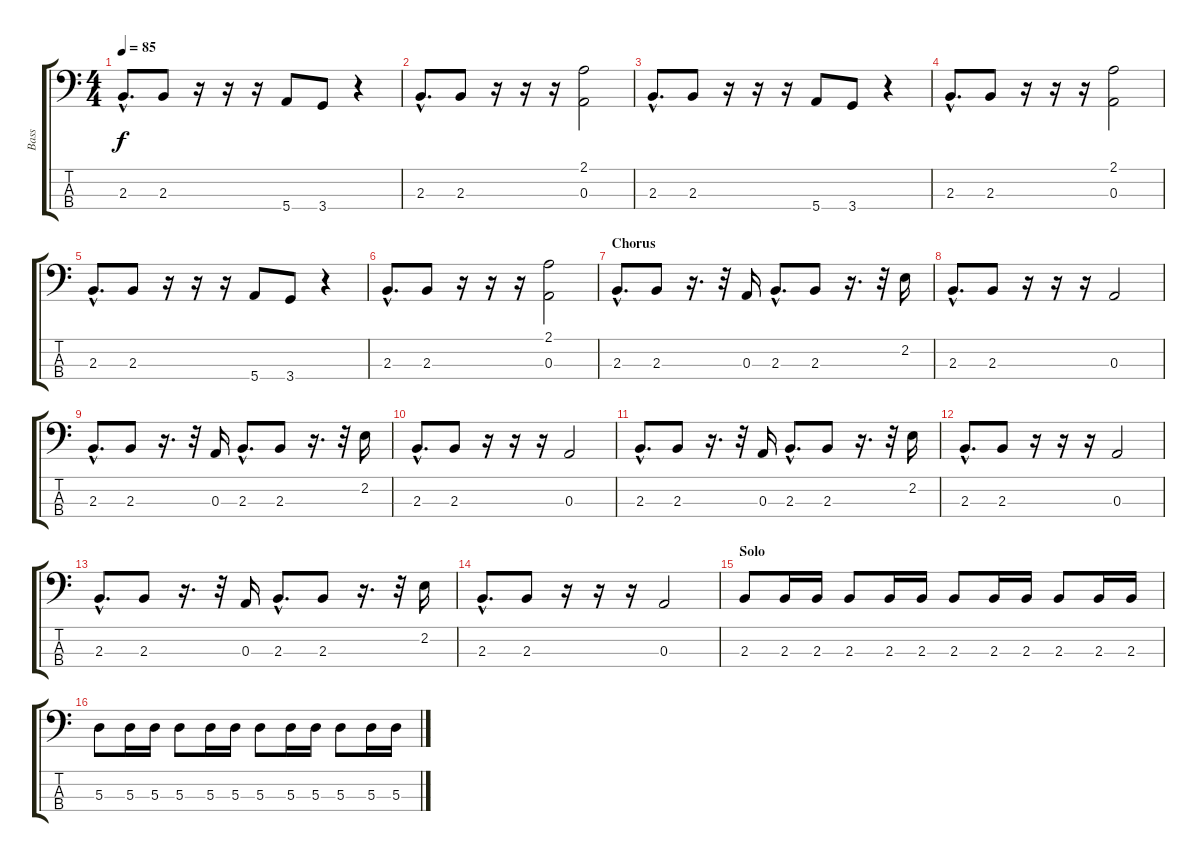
\track ("Bass" "Bass") {instrument electricbassfinger}
\staff {score tabs}
\tuning (G2 D2 A1 E1) {hide}
\ts (4 4)
\tempo 85
\clef f4
\ks c
2.3{hac}.8{d dy f} 2.3.8 r.16 r.16 r.16 5.4.8 3.4.8 r.4 |
2.3{hac}.8{d} 2.3.8 r.16 r.16 r.16 (2.1 0.3).2 |
2.3{hac}.8{d} 2.3.8 r.16 r.16 r.16 5.4.8 3.4.8 r.4 |
2.3{hac}.8{d} 2.3.8 r.16 r.16 r.16 (2.1 0.3).2 |
2.3{hac}.8{d} 2.3.8 r.16 r.16 r.16 5.4.8 3.4.8 r.4 |
2.3{hac}.8{d} 2.3.8 r.16 r.16 r.16 (2.1 0.3).2 |
\section ("" "Chorus")
2.3{hac}.8{d} 2.3.8 r.16{d} r.32 0.3.16 2.3{hac}.8{d} 2.3.8 r.16{d} r.32 2.2.16 |
2.3{hac}.8{d} 2.3.8 r.16 r.16 r.16 0.3.2 |
2.3{hac}.8{d} 2.3.8 r.16{d} r.32 0.3.16 2.3{hac}.8{d} 2.3.8 r.16{d} r.32 2.2.16 |
2.3{hac}.8{d} 2.3.8 r.16 r.16 r.16 0.3.2 |
2.3{hac}.8{d} 2.3.8 r.16{d} r.32 0.3.16 2.3{hac}.8{d} 2.3.8 r.16{d} r.32 2.2.16 |
2.3{hac}.8{d} 2.3.8 r.16 r.16 r.16 0.3.2 |
2.3{hac}.8{d} 2.3.8 r.16{d} r.32 0.3.16 2.3{hac}.8{d} 2.3.8 r.16{d} r.32 2.2.16 |
2.3{hac}.8{d} 2.3.8 r.16 r.16 r.16 0.3.2 |
\section ("" "Solo")
2.3.8 2.3.16 2.3.16 2.3.8 2.3.16 2.3.16 2.3.8 2.3.16 2.3.16 2.3.8 2.3.16 2.3.16 |
5.3.8 5.3.16 5.3.16 5.3.8 5.3.16 5.3.16 5.3.8 5.3.16 5.3.16 5.3.8 5.3.16 5.3.16
